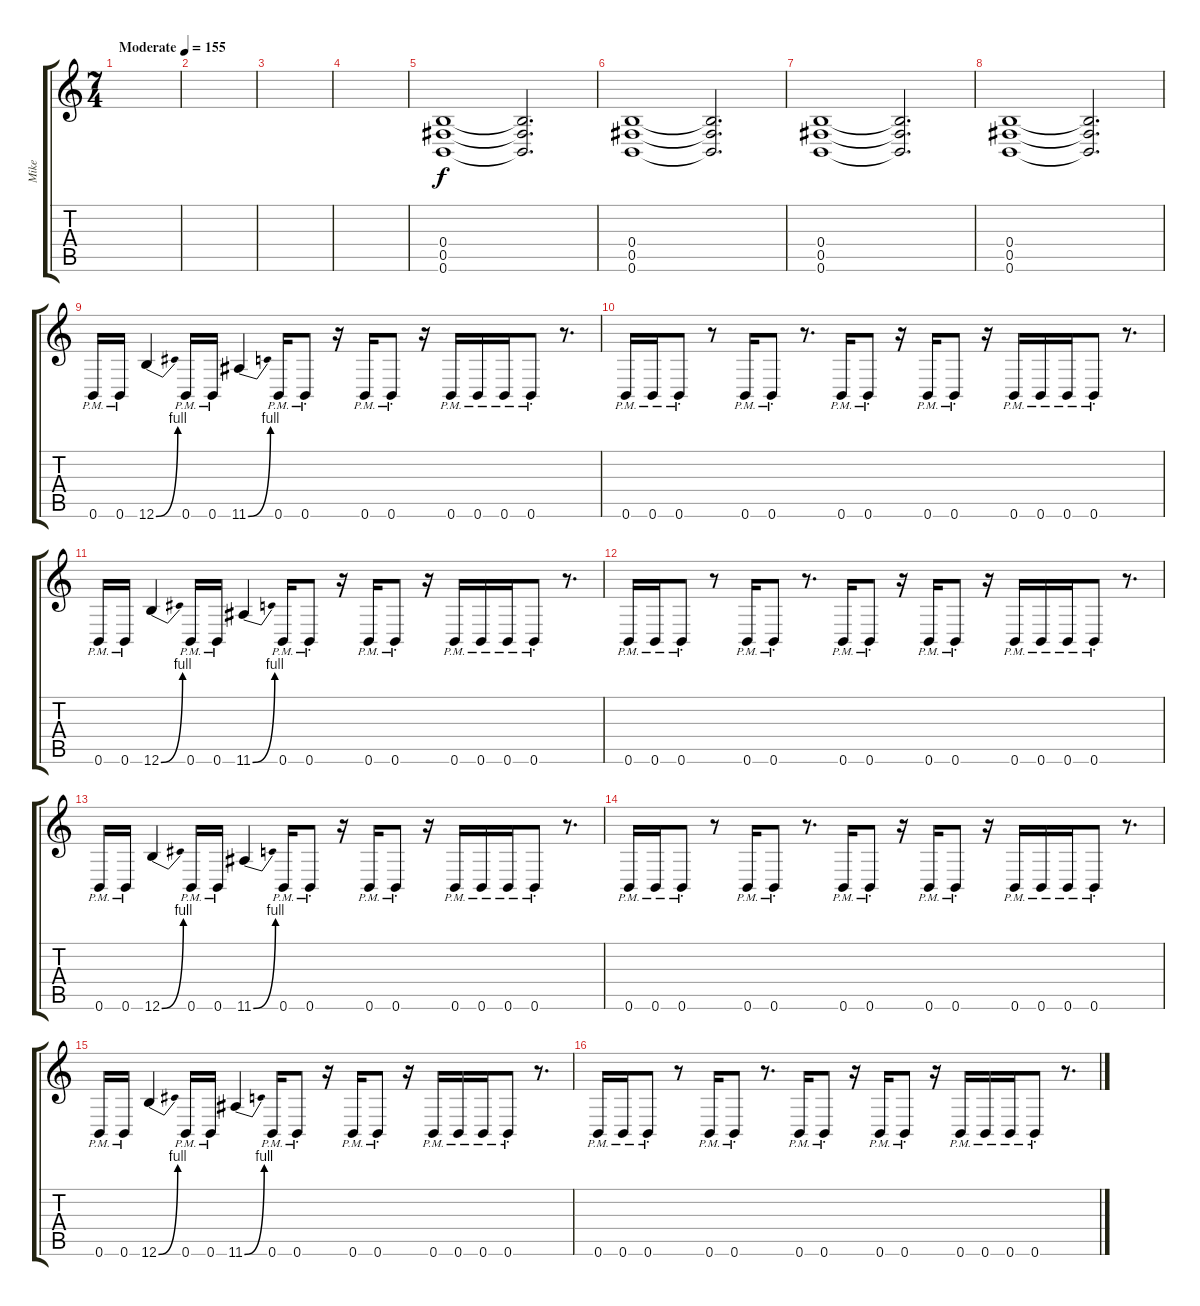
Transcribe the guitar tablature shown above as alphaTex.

\track ("Mike" "Mike") {instrument distortionguitar}
\staff {score tabs}
\tuning (Db4 Ab3 E3 B2 Gb2 B1) {hide}
\ts (7 4)
\tempo (155 "Moderate")
\clef g2
\ks c
|
|
|
|
(0.4 0.5 0.6).1 (0.4{t} 0.5{t} 0.6{t}).2{d} |
(0.4 0.5 0.6).1 (0.4{t} 0.5{t} 0.6{t}).2{d} |
(0.4 0.5 0.6).1 (0.4{t} 0.5{t} 0.6{t}).2{d} |
(0.4 0.5 0.6).1 (0.4{t} 0.5{t} 0.6{t}).2{d} |
0.6{pm}.16 0.6{pm}.16 12.6{be (bend 0 0 60 4)}.4 0.6{pm}.16 0.6{pm}.16 11.6{be (bend 0 0 60 4)}.4 0.6{pm}.16 0.6{pm st}.8 r.16 0.6{pm}.16 0.6{pm st}.8 r.16 0.6{pm}.16 0.6{pm}.16 0.6{pm}.16 0.6{pm st}.8 r.8{d} |
0.6{pm}.16 0.6{pm}.16 0.6{pm st}.8 r.8 0.6{pm}.16 0.6{pm st}.8 r.8{d} 0.6{pm}.16 0.6{pm st}.8 r.16 0.6{pm}.16 0.6{pm st}.8 r.16 0.6{pm}.16 0.6{pm}.16 0.6{pm}.16 0.6{pm st}.8 r.8{d} |
0.6{pm}.16 0.6{pm}.16 12.6{be (bend 0 0 60 4)}.4 0.6{pm}.16 0.6{pm}.16 11.6{be (bend 0 0 60 4)}.4 0.6{pm}.16 0.6{pm st}.8 r.16 0.6{pm}.16 0.6{pm st}.8 r.16 0.6{pm}.16 0.6{pm}.16 0.6{pm}.16 0.6{pm st}.8 r.8{d} |
0.6{pm}.16 0.6{pm}.16 0.6{pm st}.8 r.8 0.6{pm}.16 0.6{pm st}.8 r.8{d} 0.6{pm}.16 0.6{pm st}.8 r.16 0.6{pm}.16 0.6{pm st}.8 r.16 0.6{pm}.16 0.6{pm}.16 0.6{pm}.16 0.6{pm st}.8 r.8{d} |
0.6{pm}.16 0.6{pm}.16 12.6{be (bend 0 0 60 4)}.4 0.6{pm}.16 0.6{pm}.16 11.6{be (bend 0 0 60 4)}.4 0.6{pm}.16 0.6{pm st}.8 r.16 0.6{pm}.16 0.6{pm st}.8 r.16 0.6{pm}.16 0.6{pm}.16 0.6{pm}.16 0.6{pm st}.8 r.8{d} |
0.6{pm}.16 0.6{pm}.16 0.6{pm st}.8 r.8 0.6{pm}.16 0.6{pm st}.8 r.8{d} 0.6{pm}.16 0.6{pm st}.8 r.16 0.6{pm}.16 0.6{pm st}.8 r.16 0.6{pm}.16 0.6{pm}.16 0.6{pm}.16 0.6{pm st}.8 r.8{d} |
0.6{pm}.16 0.6{pm}.16 12.6{be (bend 0 0 60 4)}.4 0.6{pm}.16 0.6{pm}.16 11.6{be (bend 0 0 60 4)}.4 0.6{pm}.16 0.6{pm st}.8 r.16 0.6{pm}.16 0.6{pm st}.8 r.16 0.6{pm}.16 0.6{pm}.16 0.6{pm}.16 0.6{pm st}.8 r.8{d} |
0.6{pm}.16 0.6{pm}.16 0.6{pm st}.8 r.8 0.6{pm}.16 0.6{pm st}.8 r.8{d} 0.6{pm}.16 0.6{pm st}.8 r.16 0.6{pm}.16 0.6{pm st}.8 r.16 0.6{pm}.16 0.6{pm}.16 0.6{pm}.16 0.6{pm st}.8 r.8{d}
